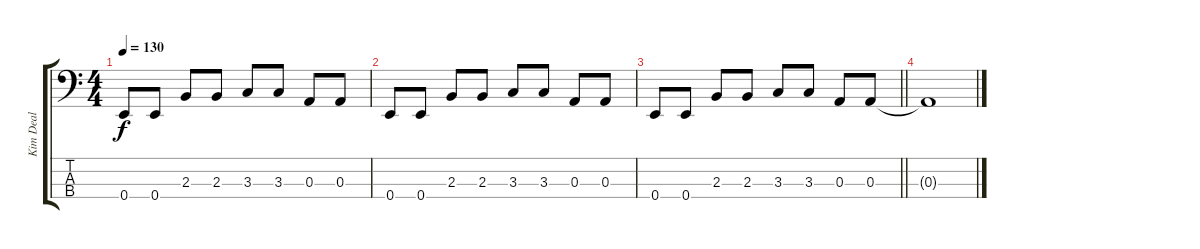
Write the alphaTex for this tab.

\track ("Kim Deal" "Kim Deal") {instrument electricbasspick}
\staff {score tabs}
\tuning (G2 D2 A1 E1) {hide}
\ts (4 4)
\tempo 130
\clef f4
\ks c
0.4.8{dy f} 0.4.8 2.3.8 2.3.8 3.3.8 3.3.8 0.3.8 0.3.8 |
0.4.8 0.4.8 2.3.8 2.3.8 3.3.8 3.3.8 0.3.8 0.3.8 |
\barLineRight lightlight
0.4.8 0.4.8 2.3.8 2.3.8 3.3.8 3.3.8 0.3.8 0.3.8 |
0.3{t}.1
